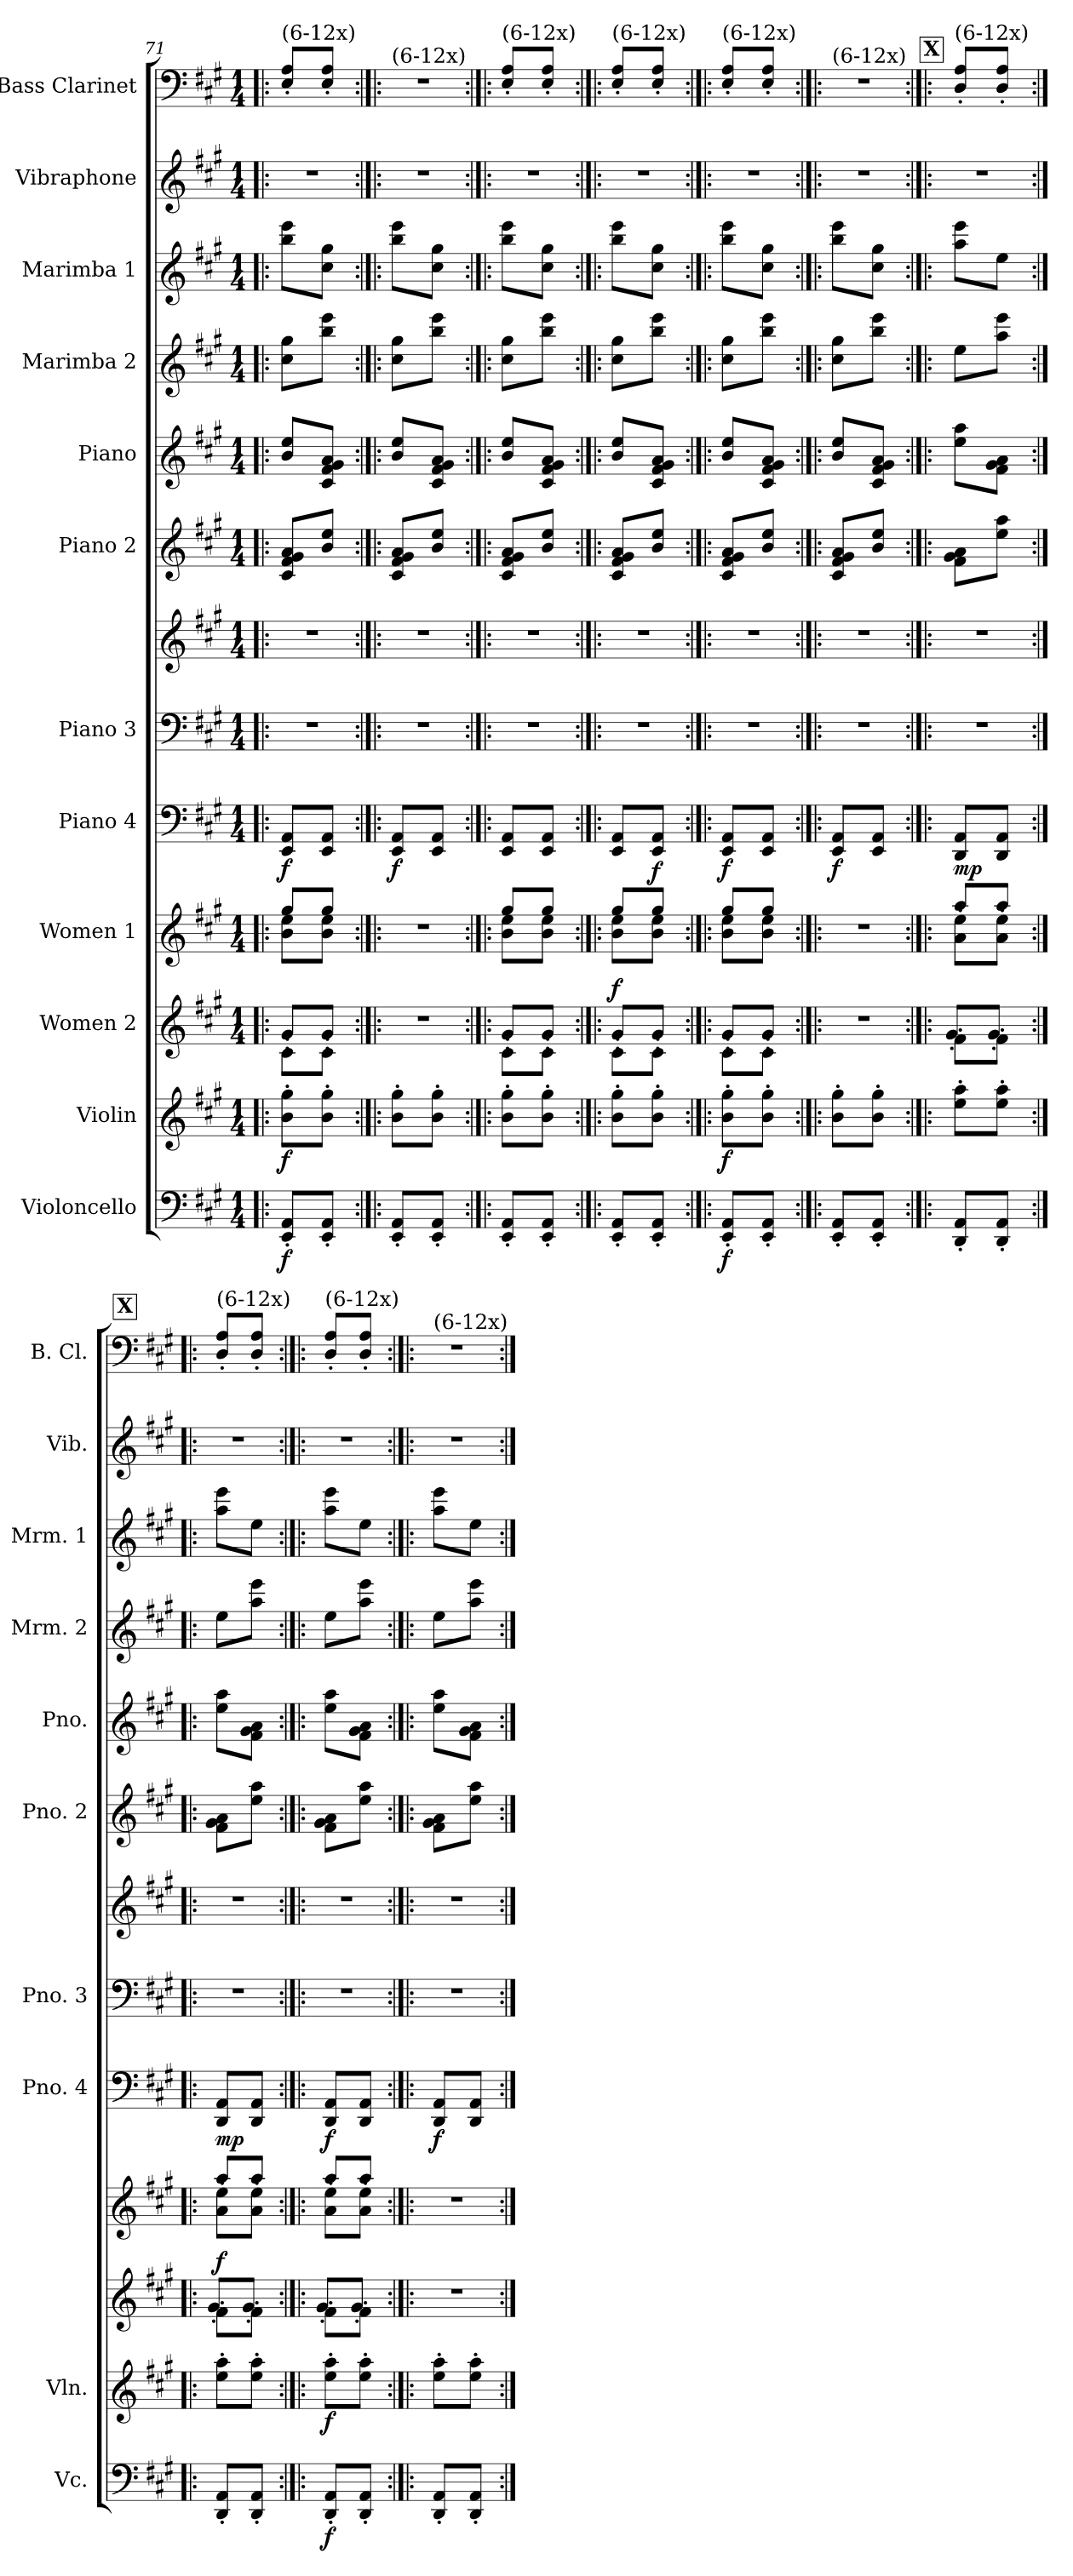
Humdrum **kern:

**kern	**dynam	**kern	**dynam	**kern	**dynam	**kern	**dynam	**kern	**dynam	**kern	**kern	**kern	**kern	**kern	**kern	**kern	**kern
*part12	*part12	*part11	*part11	*part10	*part10	*part9	*part9	*part8	*part8	*part7	*part7	*part6	*part5	*part4	*part3	*part2	*part1
*staff13	*staff13	*staff12	*staff12	*staff11	*staff11	*staff10	*staff10	*staff9	*staff9	*staff8	*staff7	*staff6	*staff5	*staff4	*staff3	*staff2	*staff1
*I"Violoncello	*	*I"Violin	*	*I"Women 2	*	*I"Women 1	*	*I"Piano 4	*	*I"Piano 3	*	*I"Piano 2	*I"Piano	*I"Marimba 2	*I"Marimba 1	*I"Vibraphone	*I"Bass Clarinet
*I'Vc.	*	*I'Vln.	*	*	*	*	*	*I'Pno. 4	*	*I'Pno. 3	*	*I'Pno. 2	*I'Pno.	*I'Mrm. 2	*I'Mrm. 1	*I'Vib.	*I'B. Cl.
*clefF4	*	*clefG2	*	*clefG2	*	*clefG2	*	*clefF4	*	*clefF4	*clefG2	*clefG2	*clefG2	*clefG2	*clefG2	*clefG2	*clefF4
*	*	*	*	*	*	*	*	*	*	*	*	*	*	*	*	*	*ITrd8c14
*k[f#c#g#]	*	*k[f#c#g#]	*	*k[f#c#g#]	*	*k[f#c#g#]	*	*k[f#c#g#]	*	*k[f#c#g#]	*k[f#c#g#]	*k[f#c#g#]	*k[f#c#g#]	*k[f#c#g#]	*k[f#c#g#]	*k[f#c#g#]	*k[f#c#g#]
*M1/4	*	*M1/4	*	*M1/4	*	*M1/4	*	*M1/4	*	*M1/4	*M1/4	*M1/4	*M1/4	*M1/4	*M1/4	*M1/4	*M1/4
=71!|:	=71!|:	=71!|:	=71!|:	=71!|:	=71!|:	=71!|:	=71!|:	=71!|:	=71!|:	=71!|:	=71!|:	=71!|:	=71!|:	=71!|:	=71!|:	=71!|:	=71!|:
*	*	*	*	*^	*	*^	*	*	*	*	*	*	*	*	*	*	*
!	!	!	!	!	!	!	!	!	!	!	!	!	!	!	!	!	!	!	!LO:TX:a:t=(6-12x)
!	!LO:DY:b	!	!LO:DY:b	!	!	!	!	!	!	!	!LO:DY:b	!	!	!	!	!	!	!	!
8EE/' 8AA/'L	f	8b\' 8gg#\'L	f	8c#'\L	8g#'/L	.	8b\' 8ee\'L	8gg#'/L	.	8EE/ 8AA/L	f	4r	4r	8c#/ 8f#/ 8g#/ 8a/L	8b/ 8ee/L	8cc#\ 8gg#\L	8bb\ 8eee\L	4r	8EE/' 8AA/'L
8EE/' 8AA/'J	.	8b\' 8gg#\'J	.	8c#'\J	8g#'/J	.	8b\' 8ee\'J	8gg#'/J	.	8EE/ 8AA/J	.	.	.	8b/ 8ee/J	8c#/ 8f#/ 8g#/ 8a/J	8bb\ 8eee\J	8cc#\ 8gg#\J	.	8EE/' 8AA/'J
=72:|!|:	=72:|!|:	=72:|!|:	=72:|!|:	=72:|!|:	=72:|!|:	=72:|!|:	=72:|!|:	=72:|!|:	=72:|!|:	=72:|!|:	=72:|!|:	=72:|!|:	=72:|!|:	=72:|!|:	=72:|!|:	=72:|!|:	=72:|!|:	=72:|!|:	=72:|!|:
!	!	!	!	!	!	!	!	!	!	!	!	!	!	!	!	!	!	!	!LO:TX:a:t=(6-12x)
!	!	!	!	!	!	!	!	!	!	!	!LO:DY:b	!	!	!	!	!	!	!	!
*	*	*	*	*v	*v	*	*	*	*	*	*	*	*	*	*	*	*	*	*
*	*	*	*	*	*	*v	*v	*	*	*	*	*	*	*	*	*	*	*
8EE/' 8AA/'L	.	8b\' 8gg#\'L	.	4r	.	4r	.	8EE/ 8AA/L	f	4r	4r	8c#/ 8f#/ 8g#/ 8a/L	8b/ 8ee/L	8cc#\ 8gg#\L	8bb\ 8eee\L	4r	4r
8EE/' 8AA/'J	.	8b\' 8gg#\'J	.	.	.	.	.	8EE/ 8AA/J	.	.	.	8b/ 8ee/J	8c#/ 8f#/ 8g#/ 8a/J	8bb\ 8eee\J	8cc#\ 8gg#\J	.	.
=73:|!|:	=73:|!|:	=73:|!|:	=73:|!|:	=73:|!|:	=73:|!|:	=73:|!|:	=73:|!|:	=73:|!|:	=73:|!|:	=73:|!|:	=73:|!|:	=73:|!|:	=73:|!|:	=73:|!|:	=73:|!|:	=73:|!|:	=73:|!|:
*	*	*	*	*^	*	*^	*	*	*	*	*	*	*	*	*	*	*
!	!	!	!	!	!	!	!	!	!	!	!	!	!	!	!	!	!	!	!LO:TX:a:t=(6-12x)
8EE/' 8AA/'L	.	8b\' 8gg#\'L	.	8c#'\L	8g#'/L	.	8b\' 8ee\'L	8gg#'/L	.	8EE/ 8AA/L	.	4r	4r	8c#/ 8f#/ 8g#/ 8a/L	8b/ 8ee/L	8cc#\ 8gg#\L	8bb\ 8eee\L	4r	8EE/' 8AA/'L
8EE/' 8AA/'J	.	8b\' 8gg#\'J	.	8c#'\J	8g#'/J	.	8b\' 8ee\'J	8gg#'/J	.	8EE/ 8AA/J	.	.	.	8b/ 8ee/J	8c#/ 8f#/ 8g#/ 8a/J	8bb\ 8eee\J	8cc#\ 8gg#\J	.	8EE/' 8AA/'J
=74:|!|:	=74:|!|:	=74:|!|:	=74:|!|:	=74:|!|:	=74:|!|:	=74:|!|:	=74:|!|:	=74:|!|:	=74:|!|:	=74:|!|:	=74:|!|:	=74:|!|:	=74:|!|:	=74:|!|:	=74:|!|:	=74:|!|:	=74:|!|:	=74:|!|:	=74:|!|:
!	!	!	!	!	!	!	!	!	!	!	!	!	!	!	!	!	!	!	!LO:TX:a:t=(6-12x)
!	!	!	!	!	!	!LO:DY:a	!	!	!	!	!	!	!	!	!	!	!	!	!
8EE/' 8AA/'L	.	8b\' 8gg#\'L	.	8c#'\L	8g#'/L	f	8b\' 8ee\'L	8gg#'/L	.	8EE/ 8AA/L	.	4r	4r	8c#/ 8f#/ 8g#/ 8a/L	8b/ 8ee/L	8cc#\ 8gg#\L	8bb\ 8eee\L	4r	8EE/' 8AA/'L
!	!	!	!	!	!	!	!	!	!LO:DY:a	!	!	!	!	!	!	!	!	!	!
8EE/' 8AA/'J	.	8b\' 8gg#\'J	.	8c#'\J	8g#'/J	.	8b\' 8ee\'J	8gg#'/J	f	8EE/ 8AA/J	.	.	.	8b/ 8ee/J	8c#/ 8f#/ 8g#/ 8a/J	8bb\ 8eee\J	8cc#\ 8gg#\J	.	8EE/' 8AA/'J
=75:|!|:	=75:|!|:	=75:|!|:	=75:|!|:	=75:|!|:	=75:|!|:	=75:|!|:	=75:|!|:	=75:|!|:	=75:|!|:	=75:|!|:	=75:|!|:	=75:|!|:	=75:|!|:	=75:|!|:	=75:|!|:	=75:|!|:	=75:|!|:	=75:|!|:	=75:|!|:
!	!	!	!	!	!	!	!	!	!	!	!	!	!	!	!	!	!	!	!LO:TX:a:t=(6-12x)
!	!LO:DY:b	!	!LO:DY:b	!	!	!	!	!	!	!	!LO:DY:b	!	!	!	!	!	!	!	!
8EE/' 8AA/'L	f	8b\' 8gg#\'L	f	8c#'\L	8g#'/L	.	8b\' 8ee\'L	8gg#'/L	.	8EE/ 8AA/L	f	4r	4r	8c#/ 8f#/ 8g#/ 8a/L	8b/ 8ee/L	8cc#\ 8gg#\L	8bb\ 8eee\L	4r	8EE/' 8AA/'L
8EE/' 8AA/'J	.	8b\' 8gg#\'J	.	8c#'\J	8g#'/J	.	8b\' 8ee\'J	8gg#'/J	.	8EE/ 8AA/J	.	.	.	8b/ 8ee/J	8c#/ 8f#/ 8g#/ 8a/J	8bb\ 8eee\J	8cc#\ 8gg#\J	.	8EE/' 8AA/'J
=76:|!|:	=76:|!|:	=76:|!|:	=76:|!|:	=76:|!|:	=76:|!|:	=76:|!|:	=76:|!|:	=76:|!|:	=76:|!|:	=76:|!|:	=76:|!|:	=76:|!|:	=76:|!|:	=76:|!|:	=76:|!|:	=76:|!|:	=76:|!|:	=76:|!|:	=76:|!|:
!	!	!	!	!	!	!	!	!	!	!	!	!	!	!	!	!	!	!	!LO:TX:a:t=(6-12x)
!	!	!	!	!	!	!	!	!	!	!	!LO:DY:b	!	!	!	!	!	!	!	!
*	*	*	*	*v	*v	*	*	*	*	*	*	*	*	*	*	*	*	*	*
*	*	*	*	*	*	*v	*v	*	*	*	*	*	*	*	*	*	*	*
8EE/' 8AA/'L	.	8b\' 8gg#\'L	.	4r	.	4r	.	8EE/ 8AA/L	f	4r	4r	8c#/ 8f#/ 8g#/ 8a/L	8b/ 8ee/L	8cc#\ 8gg#\L	8bb\ 8eee\L	4r	4r
8EE/' 8AA/'J	.	8b\' 8gg#\'J	.	.	.	.	.	8EE/ 8AA/J	.	.	.	8b/ 8ee/J	8c#/ 8f#/ 8g#/ 8a/J	8bb\ 8eee\J	8cc#\ 8gg#\J	.	.
!!LO:REH:place=s1:a:B:fs=14:t=X
=77:|!|:	=77:|!|:	=77:|!|:	=77:|!|:	=77:|!|:	=77:|!|:	=77:|!|:	=77:|!|:	=77:|!|:	=77:|!|:	=77:|!|:	=77:|!|:	=77:|!|:	=77:|!|:	=77:|!|:	=77:|!|:	=77:|!|:	=77:|!|:
*	*	*	*	*^	*	*^	*	*	*	*	*	*	*	*	*	*	*
!	!	!	!	!	!	!	!	!	!	!	!	!	!	!	!	!	!	!	!LO:TX:a:t=(6-12x)
!	!	!	!	!	!	!	!	!	!	!	!LO:DY:b	!	!	!	!	!	!	!	!
8DD/' 8AA/'L	.	8ee\' 8aa\'L	.	8f#'\L	8g#'/L	.	8a\' 8ee\'L	8aa'/L	.	8DD/ 8AA/L	mp	4r	4r	8f#\ 8g#\ 8a\L	8ee\ 8aa\L	8ee\L	8aa\ 8eee\L	4r	8DD/' 8AA/'L
8DD/' 8AA/'J	.	8ee\' 8aa\'J	.	8f#'\J	8g#'/J	.	8a\' 8ee\'J	8aa'/J	.	8DD/ 8AA/J	.	.	.	8ee\ 8aa\J	8f#\ 8g#\ 8a\J	8aa\ 8eee\J	8ee\J	.	8DD/' 8AA/'J
!!LO:REH:place=s1:a:B:fs=14:t=X
=78:|!|:	=78:|!|:	=78:|!|:	=78:|!|:	=78:|!|:	=78:|!|:	=78:|!|:	=78:|!|:	=78:|!|:	=78:|!|:	=78:|!|:	=78:|!|:	=78:|!|:	=78:|!|:	=78:|!|:	=78:|!|:	=78:|!|:	=78:|!|:	=78:|!|:	=78:|!|:
!	!	!	!	!	!	!	!	!	!	!	!	!	!	!	!	!	!	!	!LO:TX:a:t=(6-12x)
!	!	!	!	!	!	!LO:DY:a	!	!	!	!	!LO:DY:b	!	!	!	!	!	!	!	!
8DD/' 8AA/'L	.	8ee\' 8aa\'L	.	8f#'\L	8g#'/L	f	8a\' 8ee\'L	8aa'/L	.	8DD/ 8AA/L	mp	4r	4r	8f#\ 8g#\ 8a\L	8ee\ 8aa\L	8ee\L	8aa\ 8eee\L	4r	8DD/' 8AA/'L
8DD/' 8AA/'J	.	8ee\' 8aa\'J	.	8f#'\J	8g#'/J	.	8a\' 8ee\'J	8aa'/J	.	8DD/ 8AA/J	.	.	.	8ee\ 8aa\J	8f#\ 8g#\ 8a\J	8aa\ 8eee\J	8ee\J	.	8DD/' 8AA/'J
!!LO:PB:g=z
=79:|!|:	=79:|!|:	=79:|!|:	=79:|!|:	=79:|!|:	=79:|!|:	=79:|!|:	=79:|!|:	=79:|!|:	=79:|!|:	=79:|!|:	=79:|!|:	=79:|!|:	=79:|!|:	=79:|!|:	=79:|!|:	=79:|!|:	=79:|!|:	=79:|!|:	=79:|!|:
!	!	!	!	!	!	!	!	!	!	!	!	!	!	!	!	!	!	!	!LO:TX:a:t=(6-12x)
!	!LO:DY:b	!	!LO:DY:b	!	!	!	!	!	!	!	!LO:DY:b	!	!	!	!	!	!	!	!
8DD/' 8AA/'L	f	8ee\' 8aa\'L	f	8f#'\L	8g#'/L	.	8a\' 8ee\'L	8aa'/L	.	8DD/ 8AA/L	f	4r	4r	8f#\ 8g#\ 8a\L	8ee\ 8aa\L	8ee\L	8aa\ 8eee\L	4r	8DD/' 8AA/'L
8DD/' 8AA/'J	.	8ee\' 8aa\'J	.	8f#'\J	8g#'/J	.	8a\' 8ee\'J	8aa'/J	.	8DD/ 8AA/J	.	.	.	8ee\ 8aa\J	8f#\ 8g#\ 8a\J	8aa\ 8eee\J	8ee\J	.	8DD/' 8AA/'J
=80:|!|:	=80:|!|:	=80:|!|:	=80:|!|:	=80:|!|:	=80:|!|:	=80:|!|:	=80:|!|:	=80:|!|:	=80:|!|:	=80:|!|:	=80:|!|:	=80:|!|:	=80:|!|:	=80:|!|:	=80:|!|:	=80:|!|:	=80:|!|:	=80:|!|:	=80:|!|:
!	!	!	!	!	!	!	!	!	!	!	!	!	!	!	!	!	!	!	!LO:TX:a:t=(6-12x)
!	!	!	!	!	!	!	!	!	!	!	!LO:DY:b	!	!	!	!	!	!	!	!
*	*	*	*	*v	*v	*	*	*	*	*	*	*	*	*	*	*	*	*	*
*	*	*	*	*	*	*v	*v	*	*	*	*	*	*	*	*	*	*	*
8DD/' 8AA/'L	.	8ee\' 8aa\'L	.	4r	.	4r	.	8DD/ 8AA/L	f	4r	4r	8f#\ 8g#\ 8a\L	8ee\ 8aa\L	8ee\L	8aa\ 8eee\L	4r	4r
8DD/' 8AA/'J	.	8ee\' 8aa\'J	.	.	.	.	.	8DD/ 8AA/J	.	.	.	8ee\ 8aa\J	8f#\ 8g#\ 8a\J	8aa\ 8eee\J	8ee\J	.	.
=:|!	=:|!	=:|!	=:|!	=:|!	=:|!	=:|!	=:|!	=:|!	=:|!	=:|!	=:|!	=:|!	=:|!	=:|!	=:|!	=:|!	=:|!
*-	*-	*-	*-	*-	*-	*-	*-	*-	*-	*-	*-	*-	*-	*-	*-	*-	*-
